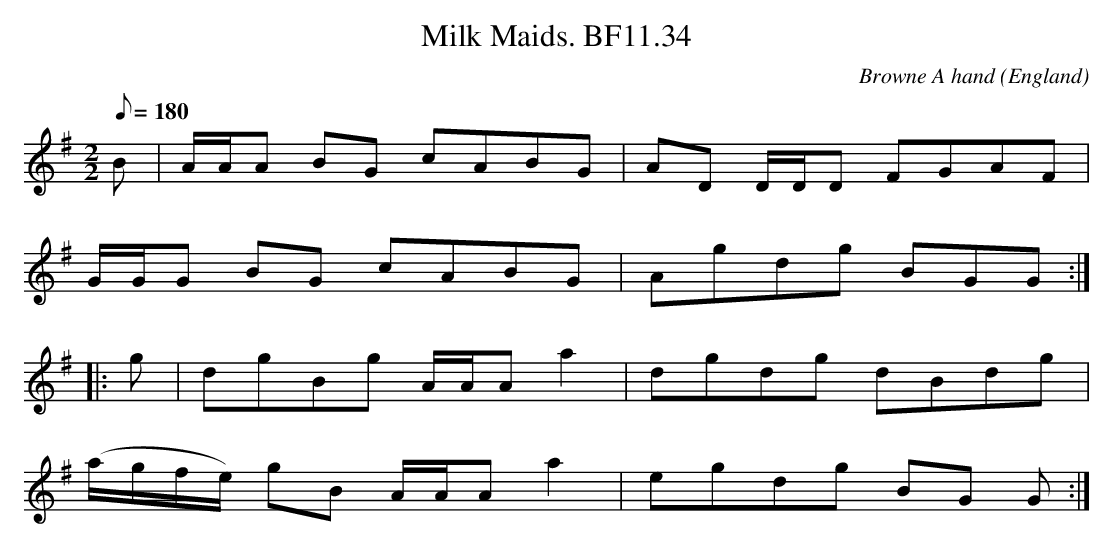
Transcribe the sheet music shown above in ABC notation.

X:1
T:Milk Maids. BF11.34
M:2/2
L:1/8
Q:180
C:Browne A hand
O:England
K:G major
B|A/2A/2A BG cABG|AD D/2D/2D FGAF|!G/2G/2G BG cABG|Agdg BGG:|!
|:g|dgBg A/2A/2Aa2|dgdg dBdg|!(a/2g/2f/2e/2) gB A/2A/2A a2|egdg BG G:|]
